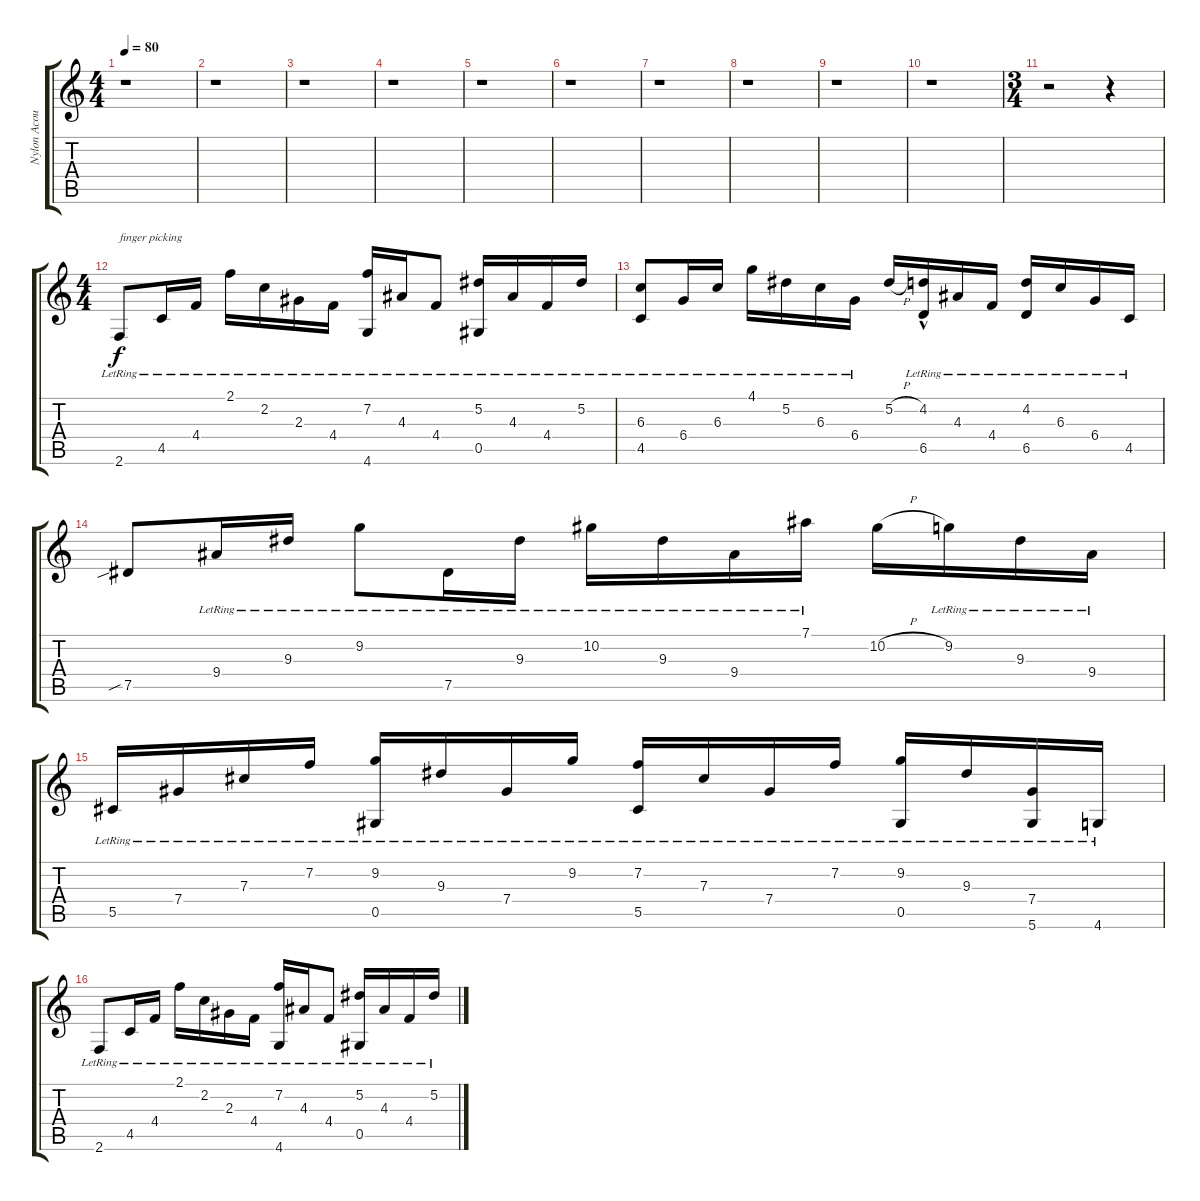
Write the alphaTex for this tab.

\track ("Nylon Acoustic Guitar" "Nylon Acou") {instrument acousticguitarnylon}
\staff {score tabs}
\tuning (Eb4 Bb3 Gb3 Db3 Ab2 Eb2) {hide}
\ts (4 4)
\tempo 80
\clef g2
\ks c
r.1{dy f} |
r.1 |
r.1 |
r.1 |
r.1 |
r.1 |
r.1 |
r.1 |
r.1 |
r.1 |
\ts (3 4)
r.2 r.4 |
\ts (4 4)
2.6{lr}.8{txt "finger picking"} 4.5{lr}.16 4.4{lr}.16 2.1{lr}.16 2.2{lr}.16 2.3{lr}.16 4.4{lr}.16 (7.2{lr} 4.6{lr}).16 4.3{lr}.16 4.4{lr}.8 (5.2{lr} 0.5{lr}).16 4.3{lr}.16 4.4{lr}.16 5.2{lr}.16 |
(6.3{lr} 4.5{lr}).8 6.4{lr}.16 6.3{lr}.16 4.1{lr}.16 5.2{lr}.16 6.3{lr}.16 6.4{lr}.16 5.2{h}.16 (4.2{lr} 6.5{hac lr}).16 4.3{lr}.16 4.4{lr}.16 (4.2{lr} 6.5{lr}).16 6.3{lr}.16 6.4{lr}.16 4.5{lr}.16 |
7.5{sib}.8 9.4{lr}.16 9.3{lr}.16 9.2{lr}.8 7.5{lr}.16 9.3{lr}.16 10.2{lr}.16 9.3{lr}.16 9.4{lr}.16 7.1{lr}.16 10.2{h}.16 9.2{lr}.16 9.3{lr}.16 9.4{lr}.16 |
5.5{lr}.16 7.4{lr}.16 7.3{lr}.16 7.2{lr}.16 (9.2{lr} 0.5{lr}).16 9.3{lr}.16 7.4{lr}.16 9.2{lr}.16 (7.2{lr} 5.5{lr}).16 7.3{lr}.16 7.4{lr}.16 7.2{lr}.16 (9.2{lr} 0.5{lr}).16 9.3{lr}.16 (7.4{lr} 5.6{lr}).16 4.6{lr}.16 |
2.6{lr}.8 4.5{lr}.16 4.4{lr}.16 2.1{lr}.16 2.2{lr}.16 2.3{lr}.16 4.4{lr}.16 (7.2{lr} 4.6{lr}).16 4.3{lr}.16 4.4{lr}.8 (5.2{lr} 0.5{lr}).16 4.3{lr}.16 4.4{lr}.16 5.2{lr}.16
